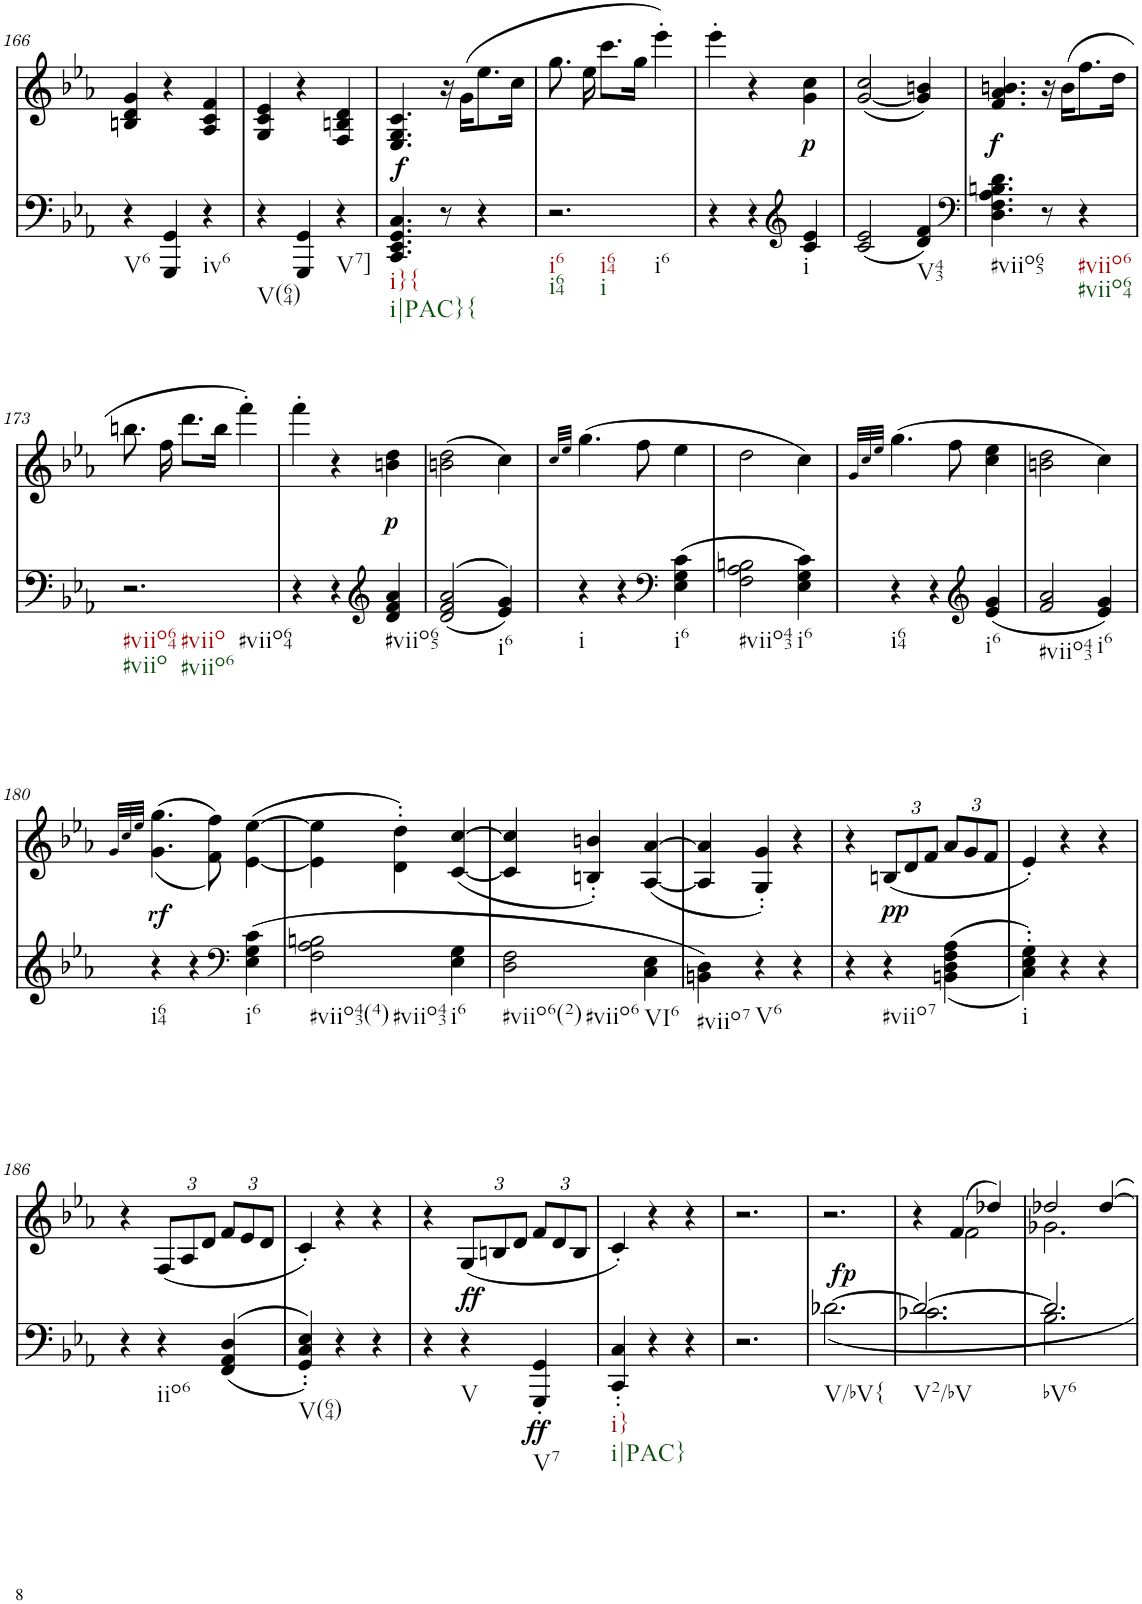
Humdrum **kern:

**kern	**text	**dynam	**kern	**dynam
*part2	*part2	*part2	*part1	*part1
*staff2	*staff2	*staff2	*staff1	*staff1
*I"piano	*	*	*I"piano	*
*I'Pno	*	*	*I'Pno	*
!!LO:PB:g=z
*clefF4	*	*	*clefG2	*
*k[b-e-a-]	*	*	*k[b-e-a-]	*
*c:	*	*	*c:	*
*M3/4	*	*	*M3/4	*
=166	=166	=166	=166	=166
!LO:TX:b:t=V6	!	!	!	!
4r	.	.	4Bn/ 4d/ 4g/	.
4GGG/ 4GG/	.	.	4r	.
!LO:TX:b:t=iv6	!	!	!	!
4r	.	.	4A-/ 4c/ 4f/	.
=167	=167	=167	=167	=167
!LO:TX:b:t=V(64)	!	!	!	!
4r	.	.	4G/ 4c/ 4e-/	.
4GGG/ 4GG/	.	.	4r	.
!LO:TX:b:t=V7]	!	!	!	!
4r	.	.	4F/ 4Bn/ 4d/	.
=168	=168	=168	=168	=168
!LO:TX:b:t=i}{	!	!	!	!
!LO:TX:b:t=i|PAC}{	!	!	!	!
!	!LO:LY:a	!LO:DY:a	!	!
4.CC/ 4.EE-/ 4.GG/ 4.C/	f	f	4.E-/ 4.G/ 4.c/	.
8r	.	.	16r	.
.	.	.	(16g\KL	.
4r	.	.	8.ee-\	.
.	.	.	16cc\Jk	.
=169	=169	=169	=169	=169
!LO:TX:b:t=i6	!	!	!	!
!LO:TX:b:t=i64	!	!	!	!
!LO:TX:b:t=i64	!	!	!	!
!LO:TX:b:t=i	!	!	!	!
!LO:TX:b:t=i6	!	!	!	!
2.r	.	.	8.gg\	.
.	.	.	16ee-\	.
.	.	.	8.ccc\L	.
.	.	.	16gg\Jk	.
.	.	.	4eee-'\)	.
=170	=170	=170	=170	=170
4r	.	.	4eee-'\	.
4r	.	.	4r	.
*clefG2	*	*	*	*
!LO:TX:b:t=i	!	!	!	!
!	!	!	!	!LO:DY:b
4c/ 4e-/	.	.	4g\ 4cc\	p
=171	=171	=171	=171	=171
(2c/ 2e-/	.	.	([2g/ 2cc/	.
!LO:TX:b:t=V43	!	!	!	!
4d/ 4f/)	.	.	4g/] 4bn/)	.
=172	=172	=172	=172	=172
*clefF4	*	*	*	*
!LO:TX:b:t=#viio65	!	!	!	!
!	!	!	!	!LO:DY:b
4.D\ 4.F\ 4.A-\ 4.Bn\ 4.d\	.	.	4.f/ 4.a-/ 4.bn/	f
8r	.	.	16r	.
.	.	.	(16b\KL	.
!LO:TX:b:t=#viio6	!	!	!	!
!LO:TX:b:t=#viio64	!	!	!	!
4r	.	.	8.ff\	.
.	.	.	16dd\Jk	.
!!LO:LB:g=z
=173	=173	=173	=173	=173
!LO:TX:b:t=#viio64	!	!	!	!
!LO:TX:b:t=#viio	!	!	!	!
!LO:TX:b:t=#viio	!	!	!	!
!LO:TX:b:t=#viio6	!	!	!	!
!LO:TX:b:t=#viio64	!	!	!	!
2.r	.	.	8.bbn\	.
.	.	.	16ff\	.
.	.	.	8.ddd\L	.
.	.	.	16bb\Jk	.
.	.	.	4fff'\)	.
=174	=174	=174	=174	=174
4r	.	.	4fff'\	.
4r	.	.	4r	.
*clefG2	*	*	*	*
!LO:TX:b:t=#viio65	!	!	!	!
!	!	!	!	!LO:DY:b
4d/ 4f/ 4a-/	.	.	4bn\ 4dd\	p
=175	=175	=175	=175	=175
(>(2d/ 2f/ 2a-/	.	.	(2bn\ 2dd\	.
!LO:TX:b:t=i6	!	!	!	!
4e-/ 4g/))	.	.	4cc\)	.
=176	=176	=176	=176	=176
.	.	.	32qcc/LLL	.
.	.	.	32qee-/JJJ	.
!LO:TX:b:t=i	!	!	!	!
4r	.	.	(4.gg\	.
4r	.	.	.	.
.	.	.	8ff\	.
*clefF4	*	*	*	*
!LO:TX:b:t=i6	!	!	!	!
(4E-\ 4G\ 4c\	.	.	4ee-\	.
=177	=177	=177	=177	=177
!LO:TX:b:t=#viio43	!	!	!	!
2F\ 2A-\ 2Bn\	.	.	2dd\	.
!LO:TX:b:t=i6	!	!	!	!
4E-\ 4G\ 4c\)	.	.	4cc\)	.
=178	=178	=178	=178	=178
.	.	.	32qg/LLL	.
.	.	.	32qcc/	.
.	.	.	32qee-/JJJ	.
!LO:TX:b:t=i64	!	!	!	!
4r	.	.	(4.gg\	.
4r	.	.	.	.
.	.	.	8ff\	.
*clefG2	*	*	*	*
!LO:TX:b:t=i6	!	!	!	!
(4e-/ 4g/	.	.	4cc\ 4ee-\	.
=179	=179	=179	=179	=179
!LO:TX:b:t=#viio43	!	!	!	!
2f/ 2a-/	.	.	2bn\ 2dd\	.
!LO:TX:b:t=i6	!	!	!	!
4e-/ 4g/)	.	.	4cc\)	.
!!LO:LB:g=z
=180	=180	=180	=180	=180
.	.	.	32qg/LLL	.
.	.	.	32qcc/	.
.	.	.	32qee-/JJJ	.
!LO:TX:b:t=i64	!	!	!	!
!	!	!LO:DY:a	!	!
4r	.	rf	(<(4.g\ 4.gg\	.
4r	.	.	.	.
.	.	.	8f\ 8ff\))	.
*clefF4	*	*	*	*
!LO:TX:b:t=i6	!	!	!	!
(4E-\ 4G\ 4c\	.	.	([4e-\ [4ee-\	.
=181	=181	=181	=181	=181
!LO:TX:b:t=#viio43(4)	!	!	!	!
!LO:TX:b:t=#viio43	!	!	!	!
2F\ 2A-\ 2Bn\	.	.	4e-\] 4ee-\]	.
.	.	.	4d\' 4dd\')	.
!LO:TX:b:t=i6	!	!	!	!
4E-\ 4G\	.	.	([4c/ [4cc/	.
=182	=182	=182	=182	=182
!LO:TX:b:t=#viio6(2)	!	!	!	!
!LO:TX:b:t=#viio6	!	!	!	!
2D\ 2F\	.	.	4c/] 4cc/]	.
.	.	.	4Bn/' 4bn/')	.
!LO:TX:b:t=VI6	!	!	!	!
4C\ 4E-\	.	.	([4A-/ [4a-/	.
=183	=183	=183	=183	=183
!LO:TX:b:t=#viio7	!	!	!	!
4BBn\ 4D\)	.	.	4A-/] 4a-/]	.
!LO:TX:b:t=V6	!	!	!	!
4r	.	.	4G/' 4g/')	.
4r	.	.	4r	.
=184	=184	=184	=184	=184
4r	.	.	4r	.
*	*	*	*Xbrackettup	*
!LO:TX:b:t=#viio7	!	!	!	!
!	!	!LO:DY:a	!	!
4r	.	pp	(12Bn/L	.
.	.	.	12d/	.
.	.	.	12f/J	.
(<(4BBn\ 4D\ 4F\ 4A-\	.	.	12a-/L	.
.	.	.	12g/	.
.	.	.	12f/J	.
=185	=185	=185	=185	=185
!LO:TX:b:t=i	!	!	!	!
4C\' 4E-\' 4G\'))	.	.	4e-'/)	.
4r	.	.	4r	.
4r	.	.	4r	.
!!LO:LB:g=z
=186	=186	=186	=186	=186
4r	.	.	4r	.
!LO:TX:b:t=iio6	!	!	!	!
4r	.	.	(12F/L	.
.	.	.	12A-/	.
.	.	.	12d/J	.
((>4FF/ 4AA-/ 4D/	.	.	12f/L	.
.	.	.	12e-/	.
.	.	.	12d/J	.
=187	=187	=187	=187	=187
!LO:TX:b:t=V(64)	!	!	!	!
4GG/' 4C/' 4E-/'))	.	.	4c'/)	.
4r	.	.	4r	.
4r	.	.	4r	.
=188	=188	=188	=188	=188
4r	.	.	4r	.
!LO:TX:b:t=V	!	!	!	!
!	!	!LO:DY:a	!	!
4r	.	ff	(12G/L	.
.	.	.	12Bn/	.
.	.	.	12d/J	.
!LO:TX:b:t=V7	!	!	!	!
!	!	!LO:DY:b	!	!
4GGG/' 4GG/'	.	ff	12f/L	.
.	.	.	12d/	.
.	.	.	12B/J	.
=189	=189	=189	=189	=189
!LO:TX:b:t=i}	!	!	!	!
!LO:TX:b:t=i|PAC}	!	!	!	!
4CC/' 4C/'	.	.	4c'/)	.
4r	.	.	4r	.
4r	.	.	4r	.
=190	=190	=190	=190	=190
2.r	.	.	2.r	.
=191	=191	=191	=191	=191
!LO:TX:b:t=V/bV{	!	!	!	!
!	!	!LO:DY:a	!	!
[>2.d-X\	.	fp	2.r	.
=192	=192	=192	=192	=192
*^	*	*	*^	*
!LO:TX:b:t=V2/bV	!	!	!	!	!	!
2.d-/_	2.c-X\	.	.	4r	4ryy	.
.	.	.	.	(4f/	2f\	.
.	.	.	.	4dd-X/)	.	.
=193	=193	=193	=193	=193	=193	=193
!LO:TX:b:t=bV6	!	!	!	!	!	!
2.d-/]	2.B-\	.	.	2dd-X/	2.g-X\	.
.	.	.	.	[4dd-/	.	.
*v	*v	*	*	*	*	*
*	*	*	*v	*v	*
=	=	=	=	=
*-	*-	*-	*-	*-
